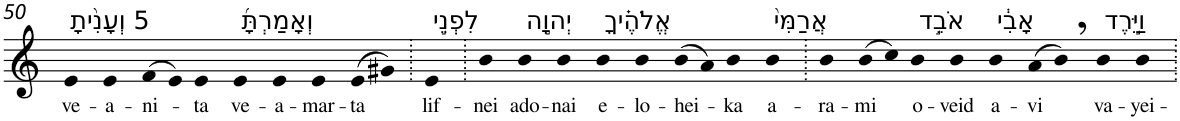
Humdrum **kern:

**kern	**text
*part1	*part1
*staff1	*staff1
*I"Piano	*
*I'Pno	*
!!LO:PB:g=z
*clefG2	*
*k[]	*
=50	=50
!LO:TX:a:t=5 וְעָנִ֨יתָ	!
!	!LO:LY:b
4e	ve-
!	!LO:LY:b
4e	-a-
!	!LO:LY:b
(>8f	-ni-
8e)	.
!	!LO:LY:b
4e	-ta
!LO:TX:a:t=וְאָמַרְתָּ֜	!
!	!LO:LY:b
4e	ve-
!	!LO:LY:b
4e	-a-
!	!LO:LY:b
4e	-mar-
!	!LO:LY:b
(>8e	-ta
8g#X)	.
=51.	=51.
!LO:TX:a:t=לִפְנֵ֣י	!
!	!LO:LY:b
4e	lif-
=52.	=52.
!	!LO:LY:b
4b	-nei
!LO:TX:a:t=יְהוָ֣ה	!
!	!LO:LY:b
4b	ado-
!	!LO:LY:b
4b	-nai
!LO:TX:a:t=אֱלֹהֶ֗יךָ	!
!	!LO:LY:b
4b	e-
!	!LO:LY:b
4b	-lo-
!	!LO:LY:b
(8b	-hei-
8a)	.
!	!LO:LY:b
4b	-ka
!LO:TX:a:t=אֲרַמִּי֙	!
!	!LO:LY:b
4b	a-
=53.	=53.
!	!LO:LY:b
4b	-ra-
!	!LO:LY:b
(8b	-mi
8cc)	.
!LO:TX:a:t=אֹבֵ֣ד	!
!	!LO:LY:b
4b	o-
!	!LO:LY:b
4b	-veid
!LO:TX:a:t=אָבִ֔י	!
!	!LO:LY:b
4b	a-
!	!LO:LY:b
(8a	-vi
8b,)	.
!LO:TX:a:t=וַיֵּ֣רֶד	!
!	!LO:LY:b
4b	va-
!	!LO:LY:b
4b	-yei-
=.	=.
*-	*-
